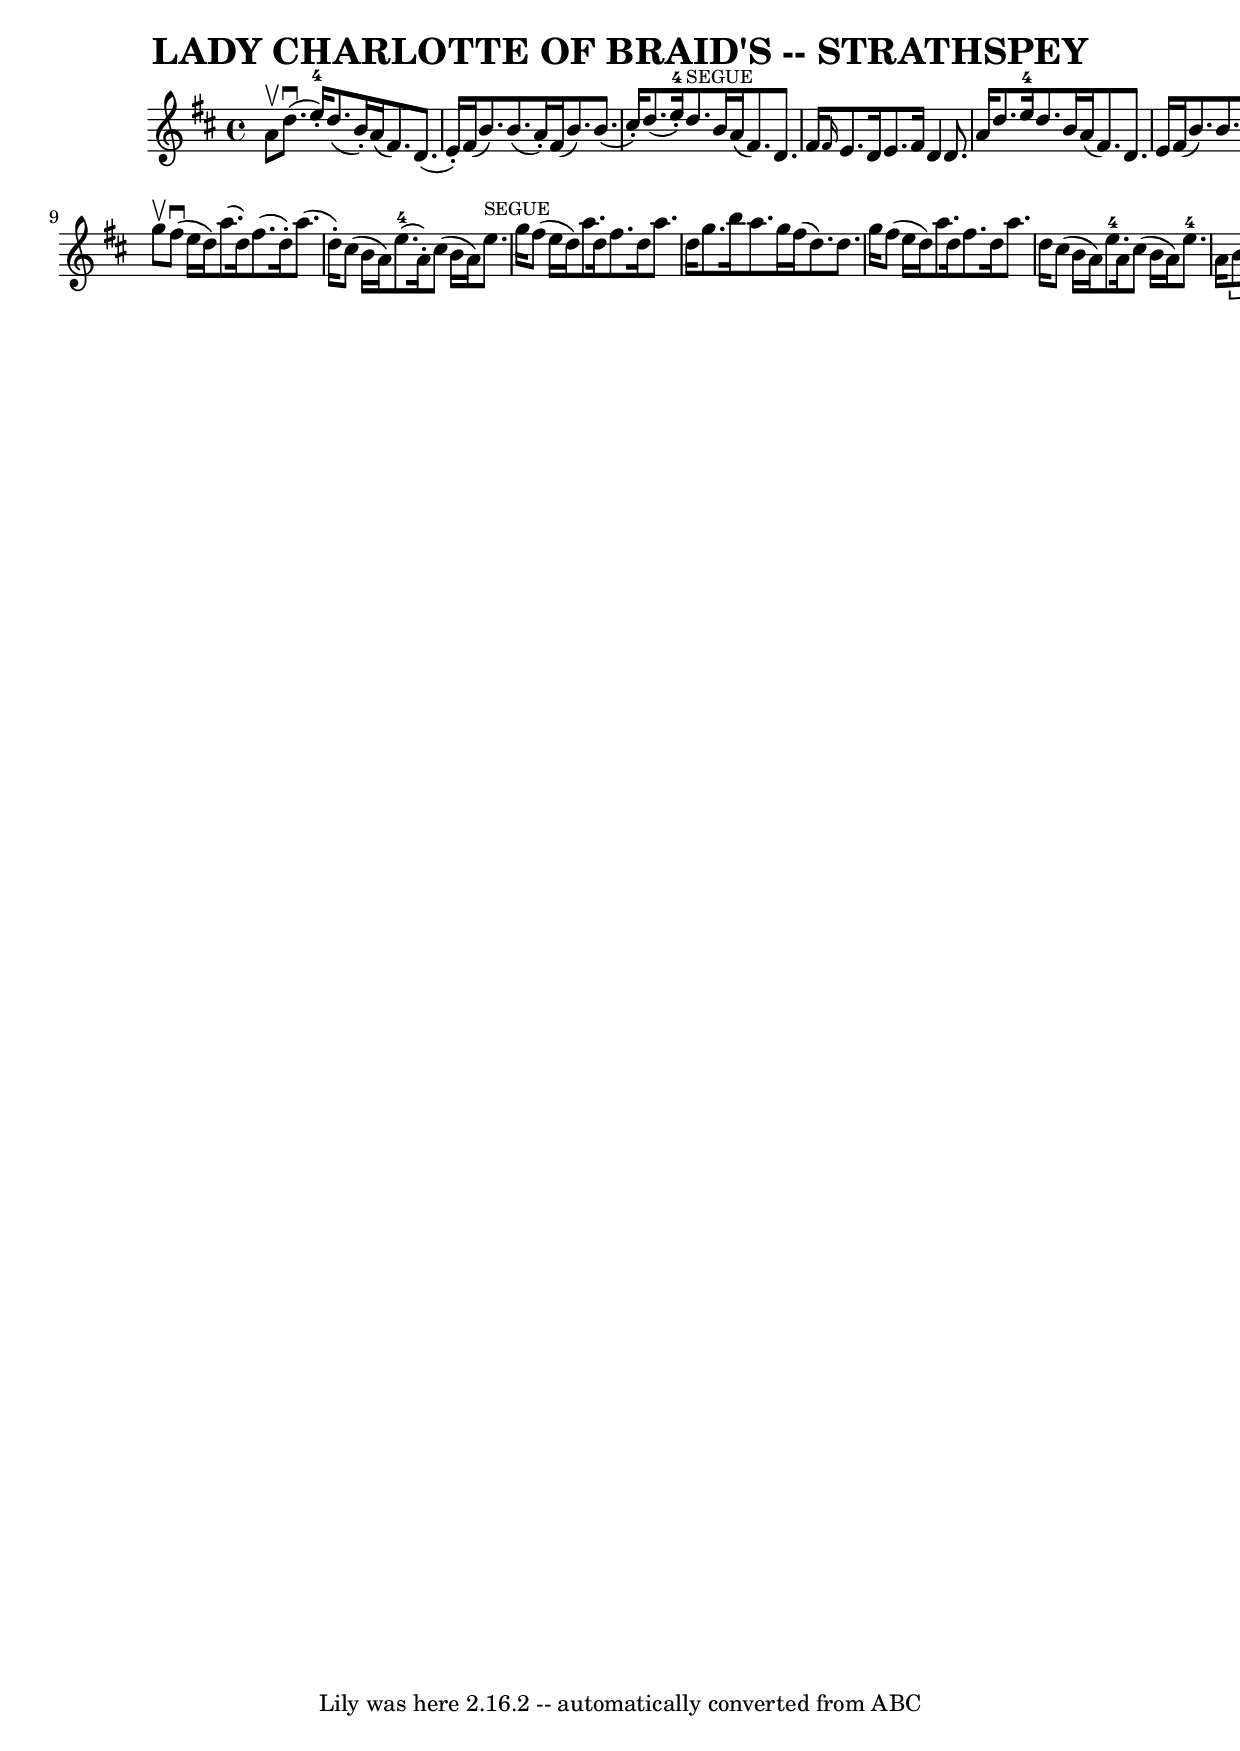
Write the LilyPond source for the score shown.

\version "2.16.2"
\include "Mammoth.ily"
\header {
  %% book = "Ryan's Mammoth Collection of Fiddle Tunes"
 crossRefNumber = "1"
 footnotes = ""
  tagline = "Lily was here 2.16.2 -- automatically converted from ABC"
  title = "LADY CHARLOTTE OF BRAID'S -- STRATHSPEY"

}
voicedefault =  {


  \override Staff.TimeSignature #'style = #'C
  \time 4/4 % %slurgraces 1
  
  \key d \major a'8^\upbow    |
 d''8. (^\downbow e''16-4-.) d''8. (b'16-.) a'16 (fis'8.) d'8. (e'16-.)    |
 fis'16 (b'8.) b'8. (a'16-.) fis'16 (b'8.) b'8. (cis''16-.)    |
 d''8. (e''16-4-.) d''8.^\segue b'16 a'16 (fis'8.) d'8. fis'16    |
  \grace {    
 fis'16     } e'8. d'16 e'8. fis'16 d'4 d'8. a'16     |
 d''8. e''16-4 d''8. b'16 a'16 (fis'8.) d'8. e'16      |
 fis'16 (b'8.) b'8. a'16 fis'16 (b'8.) b'8. cis''16     |
 d''8. e''16-4 d''8. b'16 a'16 (fis'8.) d'8. fis'16    |
  \grace { fis'16  
	 } e'8. d'16 e'8. fis'16 d'4 (d''8)   \bar "|." g''8^\upbow    |
 fis''8 (^\downbow e''16 d''16) a''8. (d''16) fis''8. (d''16-.) a''8. (d''16-.)    |
 cis''8 (b'16 a'16) e''8.-4(a'16-.) cis''8 (b'16 a'16) e''8.^\segue g''16     |
 fis''8 (e''16 d''16) a''8. d''16 fis''8. d''16 a''8. d''16     |
 g''8. b''16 a''8. g''16 fis''16 ( d''8.) d''8. g''16     |
 fis''8 (e''16 d''16) a''8. d''16 fis''8. d''16 a''8. d''16     |
 cis''8 ( b'16 a'16) e''8.-4 a'16 cis''8 (b'16 a'16) e''8.-4 a'16     |
  \times 2/3 { b'8 cis''8-3 d''8  
	     }   
  \times 2/3 { cis''8 d''8-3 e''8  
	     }   \times 2/3 { cis''8 e''8 
			-3 fis''8  
			    }   \times 2/3 { e''8-0 fis''8-3 g''8   					   }     |
 fis''8. b''16 a''8. g''16 fis''16 (d''8.) d''8      \bar " |."   

}

\score{
  <<

    \context Staff="default"
    {
      \voicedefault 
      
    }

  >>
  \layout {
    
  }
  \midi {
  }

}
